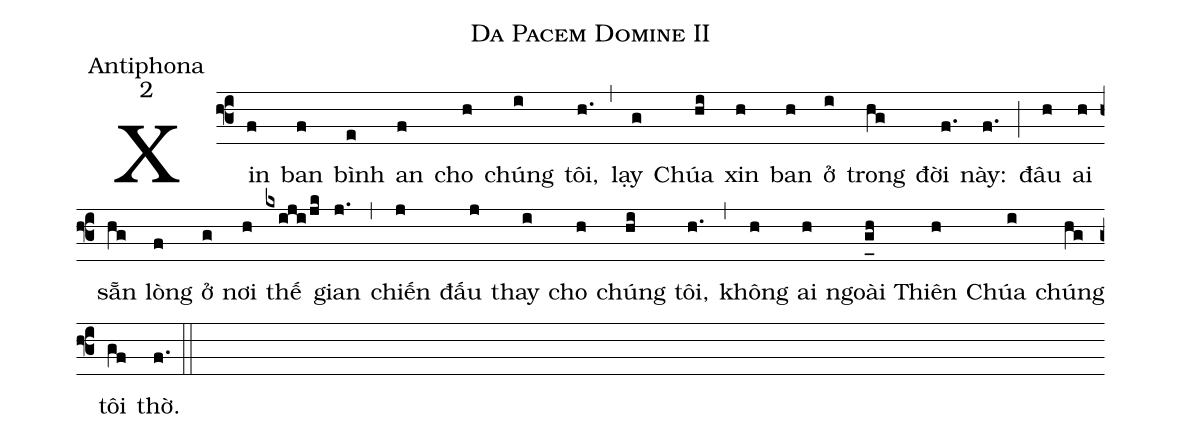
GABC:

name:Da Pacem Domine II;
office-part:Antiphona;
mode:2;
%%
(f3)Xin(f) ban(f) bình(e) an(f) cho(h) chúng(i) tôi,(h.) (,) lạy(g) Chúa(hi) xin(h) ban(h) ở(i) trong(hg) đời(f.) này:(f.) (;) đâu(h) ai(h) sẵn(hg) lòng(f) ở(g) nơi(h) thế(kxiji/jk) gian(j.) (,) chiến(j) đấu(j) thay(i) cho(h) chúng(hi) tôi,(h.) (,) không(h) ai(h) ngoài(g_[uh:l]h) Thiên(h) Chúa(i) chúng(hg) tôi(gf) thờ.(f.) (::)
